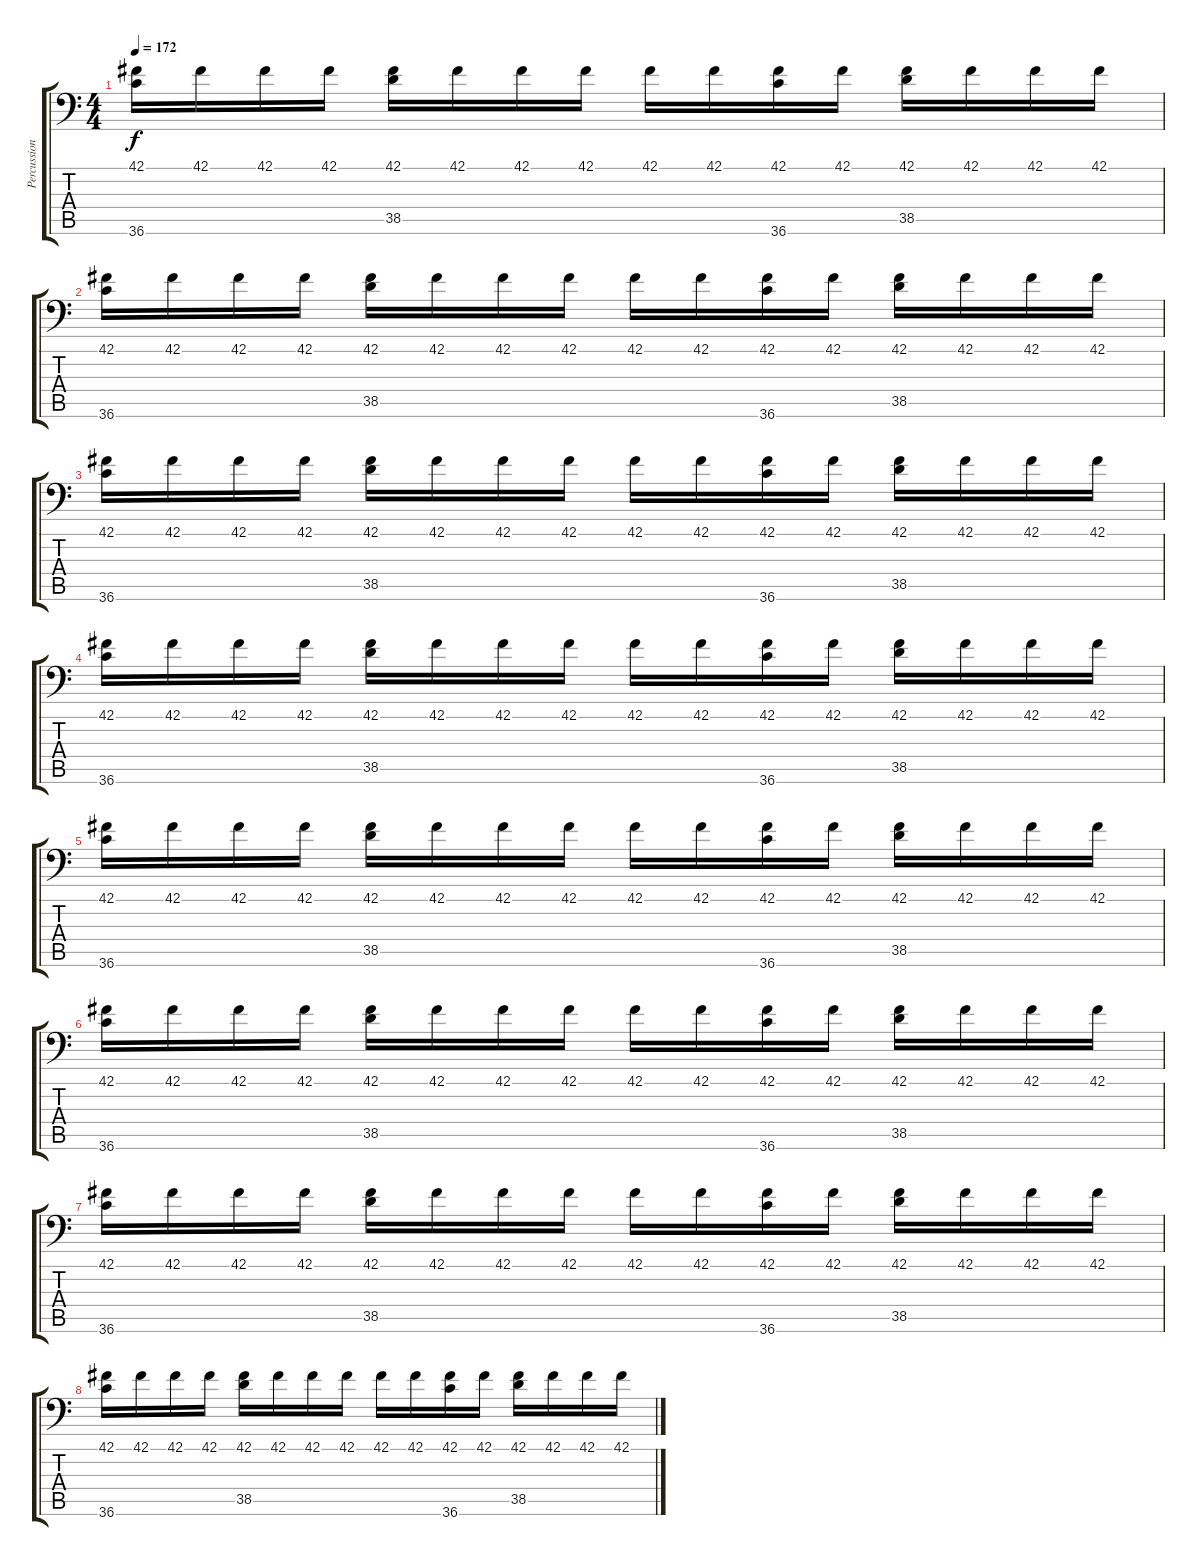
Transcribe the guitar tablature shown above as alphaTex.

\track ("Percussion" "Percussion") {instrument acousticgrandpiano}
\staff {score tabs}
\tuning (C-1 C-1 C-1 C-1 C-1 C-1) {hide}
\ts (4 4)
\tempo 172
\clef f4
\ks c
(42.1 36.6).16{dy f} 42.1.16 42.1.16 42.1.16 (42.1 38.5).16 42.1.16 42.1.16 42.1.16 42.1.16 42.1.16 (42.1 36.6).16 42.1.16 (42.1 38.5).16 42.1.16 42.1.16 42.1.16 |
(42.1 36.6).16 42.1.16 42.1.16 42.1.16 (42.1 38.5).16 42.1.16 42.1.16 42.1.16 42.1.16 42.1.16 (42.1 36.6).16 42.1.16 (42.1 38.5).16 42.1.16 42.1.16 42.1.16 |
(42.1 36.6).16 42.1.16 42.1.16 42.1.16 (42.1 38.5).16 42.1.16 42.1.16 42.1.16 42.1.16 42.1.16 (42.1 36.6).16 42.1.16 (42.1 38.5).16 42.1.16 42.1.16 42.1.16 |
(42.1 36.6).16 42.1.16 42.1.16 42.1.16 (42.1 38.5).16 42.1.16 42.1.16 42.1.16 42.1.16 42.1.16 (42.1 36.6).16 42.1.16 (42.1 38.5).16 42.1.16 42.1.16 42.1.16 |
(42.1 36.6).16 42.1.16 42.1.16 42.1.16 (42.1 38.5).16 42.1.16 42.1.16 42.1.16 42.1.16 42.1.16 (42.1 36.6).16 42.1.16 (42.1 38.5).16 42.1.16 42.1.16 42.1.16 |
(42.1 36.6).16 42.1.16 42.1.16 42.1.16 (42.1 38.5).16 42.1.16 42.1.16 42.1.16 42.1.16 42.1.16 (42.1 36.6).16 42.1.16 (42.1 38.5).16 42.1.16 42.1.16 42.1.16 |
(42.1 36.6).16 42.1.16 42.1.16 42.1.16 (42.1 38.5).16 42.1.16 42.1.16 42.1.16 42.1.16 42.1.16 (42.1 36.6).16 42.1.16 (42.1 38.5).16 42.1.16 42.1.16 42.1.16 |
(42.1 36.6).16 42.1.16 42.1.16 42.1.16 (42.1 38.5).16 42.1.16 42.1.16 42.1.16 42.1.16 42.1.16 (42.1 36.6).16 42.1.16 (42.1 38.5).16 42.1.16 42.1.16 42.1.16
